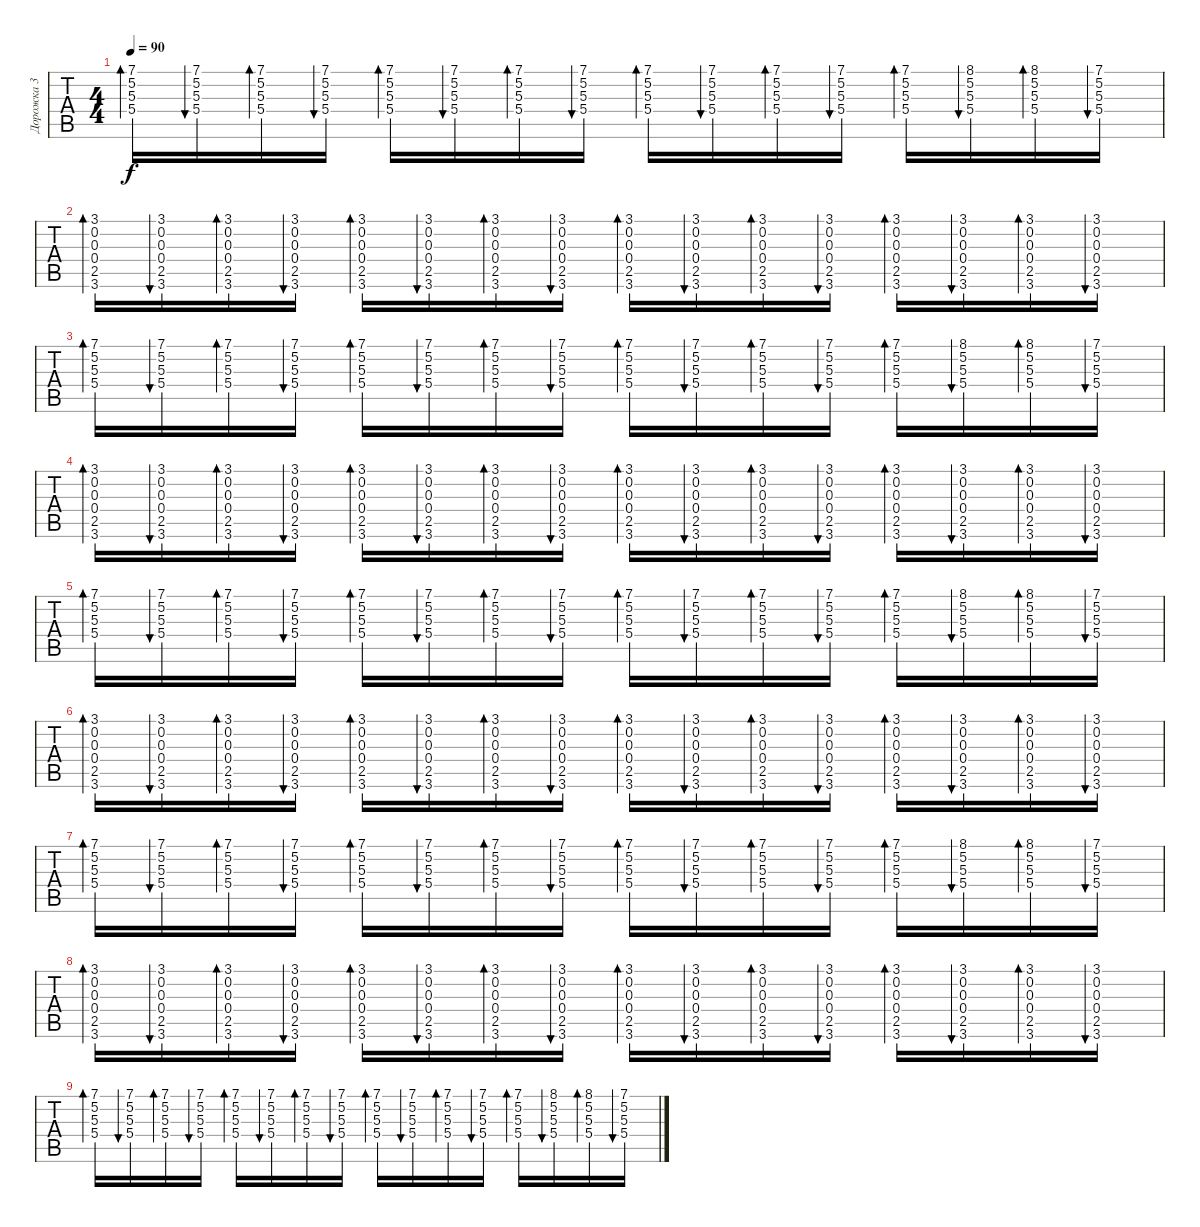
\track ("Дорожка 3" "Дорожка 3") {instrument electricguitarclean}
\staff {tabs}
\tuning (E4 B3 G3 D3 A2 E2) {hide}
\ts (4 4)
\tempo 90
\clef g2
\ks c
(7.1 5.2 5.3 5.4).16{bd 30 dy f} (7.1 5.2 5.3 5.4).16{bu 30} (7.1 5.2 5.3 5.4).16{bd 30} (7.1 5.2 5.3 5.4).16{bu 30} (7.1 5.2 5.3 5.4).16{bd 30} (7.1 5.2 5.3 5.4).16{bu 30} (7.1 5.2 5.3 5.4).16{bd 30} (7.1 5.2 5.3 5.4).16{bu 30} (7.1 5.2 5.3 5.4).16{bd 30} (7.1 5.2 5.3 5.4).16{bu 30} (7.1 5.2 5.3 5.4).16{bd 30} (7.1 5.2 5.3 5.4).16{bu 30} (7.1 5.2 5.3 5.4).16{bd 30} (8.1 5.2 5.3 5.4).16{bu 30} (8.1 5.2 5.3 5.4).16{bd 30} (7.1 5.2 5.3 5.4).16{bu 30} |
(3.1 0.2 0.3 0.4 2.5 3.6).16{bd 30} (3.1 0.2 0.3 0.4 2.5 3.6).16{bu 60} (3.1 0.2 0.3 0.4 2.5 3.6).16{bd 30} (3.1 0.2 0.3 0.4 2.5 3.6).16{bu 30} (3.1 0.2 0.3 0.4 2.5 3.6).16{bd 30} (3.1 0.2 0.3 0.4 2.5 3.6).16{bu 60} (3.1 0.2 0.3 0.4 2.5 3.6).16{bd 30} (3.1 0.2 0.3 0.4 2.5 3.6).16{bu 30} (3.1 0.2 0.3 0.4 2.5 3.6).16{bd 30} (3.1 0.2 0.3 0.4 2.5 3.6).16{bu 60} (3.1 0.2 0.3 0.4 2.5 3.6).16{bd 30} (3.1 0.2 0.3 0.4 2.5 3.6).16{bu 30} (3.1 0.2 0.3 0.4 2.5 3.6).16{bd 30} (3.1 0.2 0.3 0.4 2.5 3.6).16{bu 60} (3.1 0.2 0.3 0.4 2.5 3.6).16{bd 30} (3.1 0.2 0.3 0.4 2.5 3.6).16{bu 30} |
(7.1 5.2 5.3 5.4).16{bd 30} (7.1 5.2 5.3 5.4).16{bu 30} (7.1 5.2 5.3 5.4).16{bd 30} (7.1 5.2 5.3 5.4).16{bu 30} (7.1 5.2 5.3 5.4).16{bd 30} (7.1 5.2 5.3 5.4).16{bu 30} (7.1 5.2 5.3 5.4).16{bd 30} (7.1 5.2 5.3 5.4).16{bu 30} (7.1 5.2 5.3 5.4).16{bd 30} (7.1 5.2 5.3 5.4).16{bu 30} (7.1 5.2 5.3 5.4).16{bd 30} (7.1 5.2 5.3 5.4).16{bu 30} (7.1 5.2 5.3 5.4).16{bd 30} (8.1 5.2 5.3 5.4).16{bu 30} (8.1 5.2 5.3 5.4).16{bd 30} (7.1 5.2 5.3 5.4).16{bu 30} |
(3.1 0.2 0.3 0.4 2.5 3.6).16{bd 30} (3.1 0.2 0.3 0.4 2.5 3.6).16{bu 60} (3.1 0.2 0.3 0.4 2.5 3.6).16{bd 30} (3.1 0.2 0.3 0.4 2.5 3.6).16{bu 30} (3.1 0.2 0.3 0.4 2.5 3.6).16{bd 30} (3.1 0.2 0.3 0.4 2.5 3.6).16{bu 60} (3.1 0.2 0.3 0.4 2.5 3.6).16{bd 30} (3.1 0.2 0.3 0.4 2.5 3.6).16{bu 30} (3.1 0.2 0.3 0.4 2.5 3.6).16{bd 30} (3.1 0.2 0.3 0.4 2.5 3.6).16{bu 60} (3.1 0.2 0.3 0.4 2.5 3.6).16{bd 30} (3.1 0.2 0.3 0.4 2.5 3.6).16{bu 30} (3.1 0.2 0.3 0.4 2.5 3.6).16{bd 30} (3.1 0.2 0.3 0.4 2.5 3.6).16{bu 60} (3.1 0.2 0.3 0.4 2.5 3.6).16{bd 30} (3.1 0.2 0.3 0.4 2.5 3.6).16{bu 30} |
(7.1 5.2 5.3 5.4).16{bd 30} (7.1 5.2 5.3 5.4).16{bu 30} (7.1 5.2 5.3 5.4).16{bd 30} (7.1 5.2 5.3 5.4).16{bu 30} (7.1 5.2 5.3 5.4).16{bd 30} (7.1 5.2 5.3 5.4).16{bu 30} (7.1 5.2 5.3 5.4).16{bd 30} (7.1 5.2 5.3 5.4).16{bu 30} (7.1 5.2 5.3 5.4).16{bd 30} (7.1 5.2 5.3 5.4).16{bu 30} (7.1 5.2 5.3 5.4).16{bd 30} (7.1 5.2 5.3 5.4).16{bu 30} (7.1 5.2 5.3 5.4).16{bd 30} (8.1 5.2 5.3 5.4).16{bu 30} (8.1 5.2 5.3 5.4).16{bd 30} (7.1 5.2 5.3 5.4).16{bu 30} |
(3.1 0.2 0.3 0.4 2.5 3.6).16{bd 30} (3.1 0.2 0.3 0.4 2.5 3.6).16{bu 60} (3.1 0.2 0.3 0.4 2.5 3.6).16{bd 30} (3.1 0.2 0.3 0.4 2.5 3.6).16{bu 30} (3.1 0.2 0.3 0.4 2.5 3.6).16{bd 30} (3.1 0.2 0.3 0.4 2.5 3.6).16{bu 60} (3.1 0.2 0.3 0.4 2.5 3.6).16{bd 30} (3.1 0.2 0.3 0.4 2.5 3.6).16{bu 30} (3.1 0.2 0.3 0.4 2.5 3.6).16{bd 30} (3.1 0.2 0.3 0.4 2.5 3.6).16{bu 60} (3.1 0.2 0.3 0.4 2.5 3.6).16{bd 30} (3.1 0.2 0.3 0.4 2.5 3.6).16{bu 30} (3.1 0.2 0.3 0.4 2.5 3.6).16{bd 30} (3.1 0.2 0.3 0.4 2.5 3.6).16{bu 60} (3.1 0.2 0.3 0.4 2.5 3.6).16{bd 30} (3.1 0.2 0.3 0.4 2.5 3.6).16{bu 30} |
(7.1 5.2 5.3 5.4).16{bd 30} (7.1 5.2 5.3 5.4).16{bu 30} (7.1 5.2 5.3 5.4).16{bd 30} (7.1 5.2 5.3 5.4).16{bu 30} (7.1 5.2 5.3 5.4).16{bd 30} (7.1 5.2 5.3 5.4).16{bu 30} (7.1 5.2 5.3 5.4).16{bd 30} (7.1 5.2 5.3 5.4).16{bu 30} (7.1 5.2 5.3 5.4).16{bd 30} (7.1 5.2 5.3 5.4).16{bu 30} (7.1 5.2 5.3 5.4).16{bd 30} (7.1 5.2 5.3 5.4).16{bu 30} (7.1 5.2 5.3 5.4).16{bd 30} (8.1 5.2 5.3 5.4).16{bu 30} (8.1 5.2 5.3 5.4).16{bd 30} (7.1 5.2 5.3 5.4).16{bu 30} |
(3.1 0.2 0.3 0.4 2.5 3.6).16{bd 30} (3.1 0.2 0.3 0.4 2.5 3.6).16{bu 60} (3.1 0.2 0.3 0.4 2.5 3.6).16{bd 30} (3.1 0.2 0.3 0.4 2.5 3.6).16{bu 30} (3.1 0.2 0.3 0.4 2.5 3.6).16{bd 30} (3.1 0.2 0.3 0.4 2.5 3.6).16{bu 60} (3.1 0.2 0.3 0.4 2.5 3.6).16{bd 30} (3.1 0.2 0.3 0.4 2.5 3.6).16{bu 30} (3.1 0.2 0.3 0.4 2.5 3.6).16{bd 30} (3.1 0.2 0.3 0.4 2.5 3.6).16{bu 60} (3.1 0.2 0.3 0.4 2.5 3.6).16{bd 30} (3.1 0.2 0.3 0.4 2.5 3.6).16{bu 30} (3.1 0.2 0.3 0.4 2.5 3.6).16{bd 30} (3.1 0.2 0.3 0.4 2.5 3.6).16{bu 60} (3.1 0.2 0.3 0.4 2.5 3.6).16{bd 30} (3.1 0.2 0.3 0.4 2.5 3.6).16{bu 30} |
(7.1 5.2 5.3 5.4).16{bd 30} (7.1 5.2 5.3 5.4).16{bu 30} (7.1 5.2 5.3 5.4).16{bd 30} (7.1 5.2 5.3 5.4).16{bu 30} (7.1 5.2 5.3 5.4).16{bd 30} (7.1 5.2 5.3 5.4).16{bu 30} (7.1 5.2 5.3 5.4).16{bd 30} (7.1 5.2 5.3 5.4).16{bu 30} (7.1 5.2 5.3 5.4).16{bd 30} (7.1 5.2 5.3 5.4).16{bu 30} (7.1 5.2 5.3 5.4).16{bd 30} (7.1 5.2 5.3 5.4).16{bu 30} (7.1 5.2 5.3 5.4).16{bd 30} (8.1 5.2 5.3 5.4).16{bu 30} (8.1 5.2 5.3 5.4).16{bd 30} (7.1 5.2 5.3 5.4).16{bu 30}
